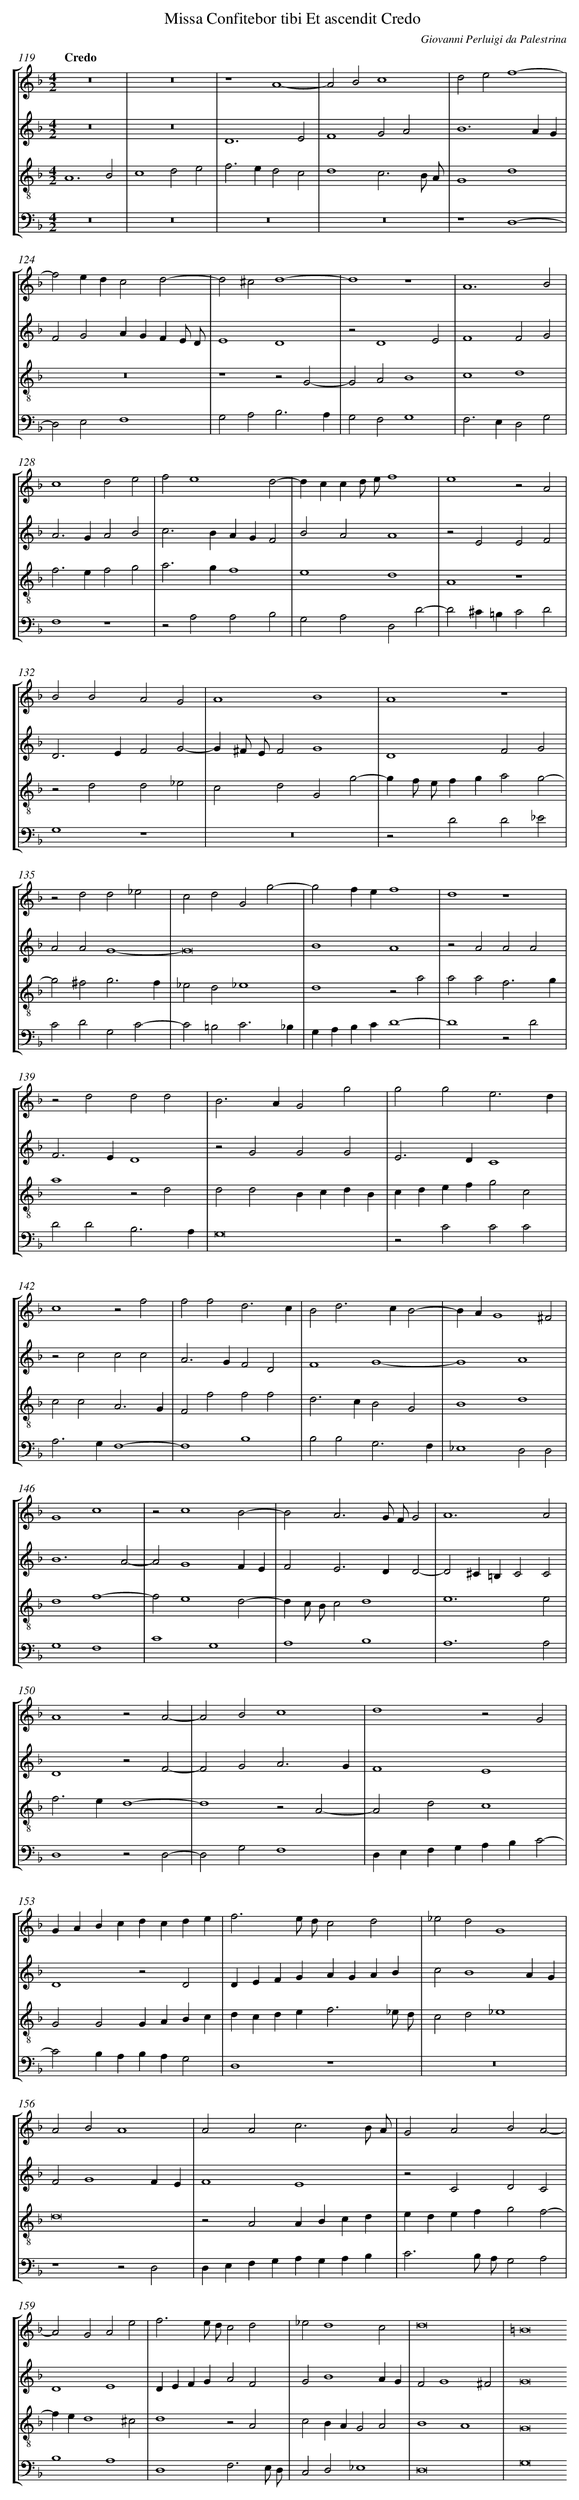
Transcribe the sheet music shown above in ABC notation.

X:1
T: Missa Confitebor tibi Et ascendit Credo
C: Giovanni Perluigi da Palestrina
L: 1/4
M: 4/2
Q: "Credo"
%%staves [1 2 3 4]
V: 1 clef=treble
V: 2 clef=treble
V: 3 clef=treble-8
V: 4 clef=bass
K: F
[V:1] z8 |
[V:2] z8 |
[V:3] A6B2 |
[V:4] z8 |
[V:1] z8 |
[V:2] z8 |
[V:3] c4d2e2 |
[V:4] z8 |
[V:1] z4A4- |
[V:2] D6E2 |
[V:3] f2>e2d2c2 |
[V:4] z8 |
[V:1] A2B2c4 |
[V:2] F4G2A2 |
[V:3] d4c3B/ A/ |
[V:4] z8 |
[V:1] d2e2f4- |
[V:2] B6AG |
[V:3] G4d4 |
[V:4] z4D,4- |
[V:1] f2edc2d2- |
[V:2] F2G2AGFE/ D/ |
[V:3] z8 |
[V:4] D,2E,2F,4 |
[V:1] d2^c2d4- |
[V:2] E4D4 |
[V:3] z4z2G2- |
[V:4] G,2A,2B,3A, |
[V:1] d4z4 |
[V:2] z2D4E2 |
[V:3] G2A2B4 |
[V:4] G,2F,2G,4 |
[V:1] A6B2 |
[V:2] F4F2G2 |
[V:3] c4d4 |
[V:4] F,2>E,2D,2G,2 |
[V:1] c4d2e2 |
[V:2] A2>G2A2B2 |
[V:3] f2>e2f2g2 |
[V:4] F,4z4 |
[V:1] f2e4d2- |
[V:2] c2>B2AGF2 |
[V:3] a2>g2f4 |
[V:4] z2A,2A,2B,2 |
[V:1] dccd/ e/f4 |
[V:2] B2A2A4 |
[V:3] e4d4 |
[V:4] G,2A,2D,2D2- |
[V:1] e4z2A2 |
[V:2] z2E2E2F2 |
[V:3] A4z4 |
[V:4] D2^C=B,C2D2 |
[V:1] B2B2A2G2 |
[V:2] D2>E2F2G2- |
[V:3] z2d2d2_e2 |
[V:4] G,4z4 |
[V:1] A4B4 |
[V:2] G^F/ E/F2G4 |
[V:3] c2d2G2g2- |
[V:4] z8 |
[V:1] A4z4 |
[V:2] D4F2G2 |
[V:3] gf/ e/fga2g2- |
[V:4] z2D2D2_E2 |
[V:1] z2d2d2_e2 |
[V:2] A2A2G4- |
[V:3] g2^f2g3f |
[V:4] C2D2G,2C2- |
[V:1] c2d2G2g2- |
[V:2] G8 |
[V:3] _e2d2_e4 |
[V:4] C2=B,2C3_B, |
[V:1] g2fef4 |
[V:2] B4A4 |
[V:3] d4z2a2 |
[V:4] G,A,B,CD4- |
[V:1] d4z4 |
[V:2] z2A2A2A2 |
[V:3] a2a2f3g |
[V:4] D4z2D2 |
[V:1] z2d2d2d2 |
[V:2] F2>E2D4 |
[V:3] a4z2d2 |
[V:4] D2D2B,3A, |
[V:1] B2>A2G2g2 |
[V:2] z2G2G2G2 |
[V:3] d2d2BcdB |
[V:4] G,8 |
[V:1] g2g2e3d |
[V:2] E2>D2C4 |
[V:3] cdefg2c2 |
[V:4] z2C2C2C2 |
[V:1] c4z2f2 |
[V:2] z2c2c2c2 |
[V:3] c2c2A3G |
[V:4] A,2>G,2F,4- |
[V:1] f2f2d3c |
[V:2] A2>G2F2D2 |
[V:3] F2f2f2f2 |
[V:4] F,4B,4 |
[V:1] B2d2>c2B2- |
[V:2] F4G4- |
[V:3] d2>c2B2G2 |
[V:4] B,2B,2G,3F, |
[V:1] BAG4^F2 |
[V:2] G4A4 |
[V:3] B4d4 |
[V:4] _E,4D,2D,2 |
[V:1] G4c4 |
[V:2] B6A2- |
[V:3] d4f4- |
[V:4] G,4F,4 |
[V:1] z2c4B2- |
[V:2] A2G4FE |
[V:3] f2e4d2- |
[V:4] C4G,4 |
[V:1] B2A3G/ F/G2 |
[V:2] F2E2>D2D2- |
[V:3] dc/ B/c2d4 |
[V:4] A,4B,4 |
[V:1] A6A2 |
[V:2] D2^C=B,C2C2 |
[V:3] e6e2 |
[V:4] A,6A,2 |
[V:1] A4z2A2- |
[V:2] D4z2F2- |
[V:3] f2>e2d4- |
[V:4] D,4z2D,2- |
[V:1] A2B2c4 |
[V:2] F2G2A3G |
[V:3] d4z2A2- |
[V:4] D,2G,2F,4 |
[V:1] d4z2G2 |
[V:2] F4E4 |
[V:3] A2d2c4 |
[V:4] D,E,F,G,A,B,C2- |
[V:1] GABcdcde |
[V:2] D4z2D2 |
[V:3] G2G2GABc |
[V:4] C2B,A,B,A,G,2 |
[V:1] f3e/ d/c2d2 |
[V:2] DEFGAGAB |
[V:3] dcde2<f2_e/ d/ |
[V:4] D,4z4 |
[V:1] _e2d2G4 |
[V:2] c2B4AG |
[V:3] c2d2_e4 |
[V:4] z8 |
[V:1] A2B2A4 |
[V:2] F2G4FE |
[V:3] d8 |
[V:4] z4z2D,2 |
[V:1] A2A2c3B/ A/ |
[V:2] F4E4 |
[V:3] z2A2ABcd |
[V:4] D,E,F,G,A,G,A,B, |
[V:1] G2A2B2A2- |
[V:2] z2C2D2C2 |
[V:3] edefg2f2- |
[V:4] C3B,/ A,/G,2A,2 |
[V:1] A2G2A2e2 |
[V:2] D4E4 |
[V:3] fed4^c2 |
[V:4] B,4A,4 |
[V:1] f3e/ d/c2d2 |
[V:2] DEFGA2F2 |
[V:3] d4z2A2 |
[V:4] D,4F,3E,/ D,/ |
[V:1] _e2d4c2 |
[V:2] G2B4AG |
[V:3] c2BAG2A2 |
[V:4] C,2D,2_E,4 |
[V:1] d8 |
[V:2] F2G4^F2 |
[V:3] B4A4 |
[V:4] D,8 |
[V:1] =B8
[V:2] G8
[V:3] G8
[V:4] G,8
